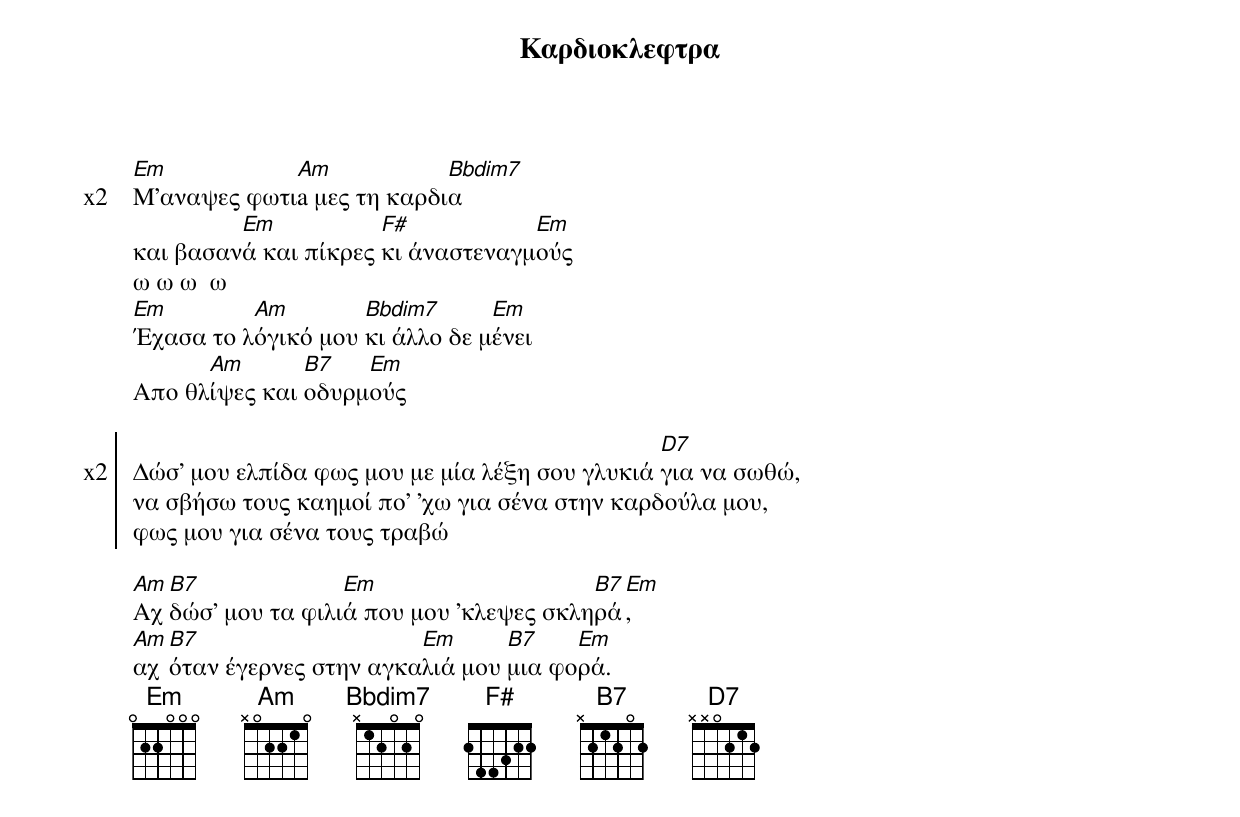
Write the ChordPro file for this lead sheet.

{title: Καρδιοκλεφτρα}
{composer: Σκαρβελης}
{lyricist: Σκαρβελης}
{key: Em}
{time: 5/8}

{define: Bbdim7 base-fret 1 frets x 1 2 0 2 0}

{start_of_verse: x2}
[Em]Μ'αναψες φωτι[Am]a μες τη καρδι[Bbdim7]α
και βασαν[Em]ά και πίκρες [F#]κι άναστεναγμ[Em]ούς
ω ω ω  ω
[Em]Έχασα το λ[Am]όγικό μου [Bbdim7]κι άλλο δε μ[Em]ένει
Απο θλ[Am]ίψες και [B7]οδυρμ[Em]ούς
{end_of_verse}

{start_of_chorus: x2}
Δώσ’ μου ελπίδα φως μου με μία λέξη σου γλυκιά [D7]για να σωθώ,
να σβήσω τους καημοί πο’ ’χω για σένα στην καρδούλα μου,
φως μου για σένα τους τραβώ
{end_of_chorus}

{start_of_verse}
[Am]Αχ [B7]δώσ’ μου τα φιλι[Em]ά που μου ’κλεψες σκλη[B7]ρά[Em],
[Am]αχ [B7]όταν έγερνες στην αγκα[Em]λιά μου [B7]μια φο[Em]ρά.
{end_of_verse}
